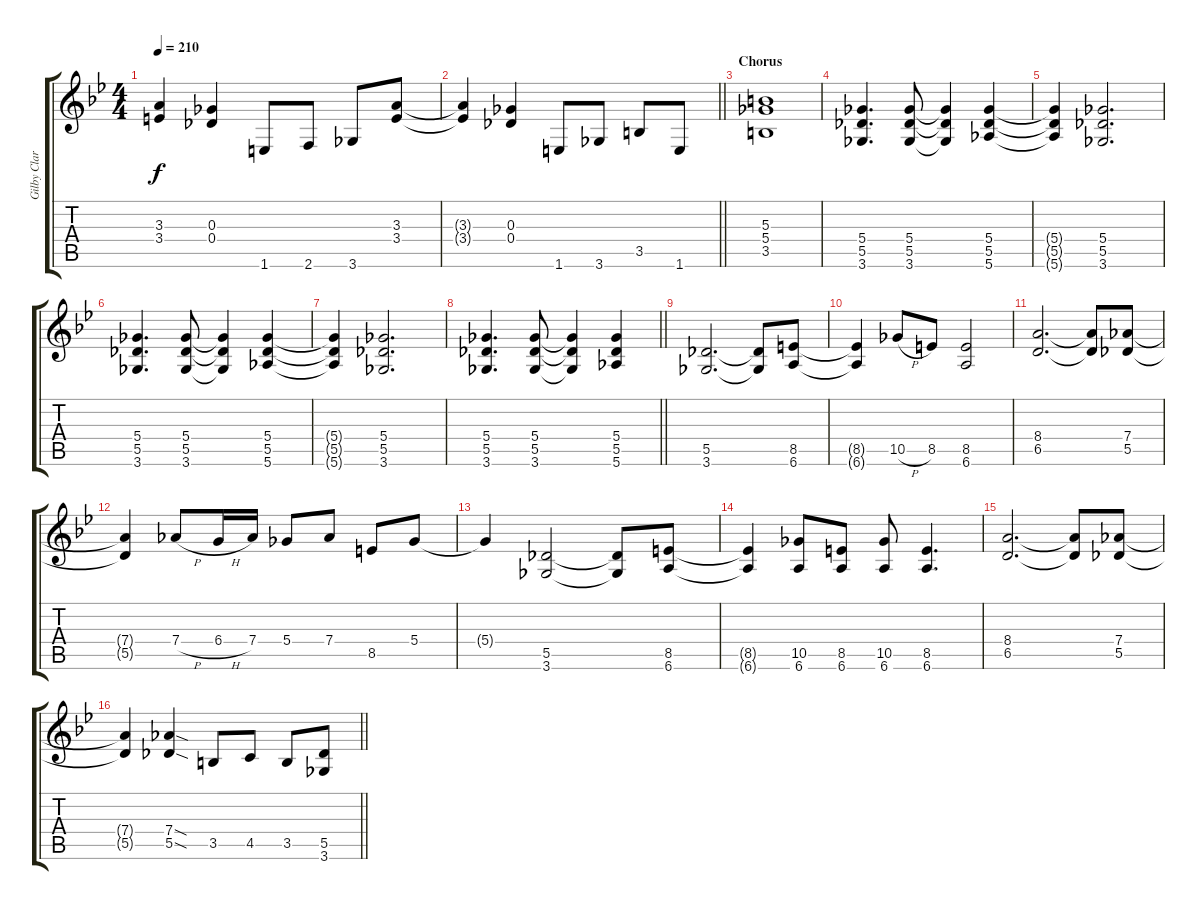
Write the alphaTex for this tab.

\track ("Gilby Clarke - Rhytm Guitar" "Gilby Clar") {instrument overdrivenguitar}
\staff {score tabs}
\tuning (Eb4 Bb3 Gb3 Db3 Ab2 Eb2) {hide}
\ts (4 4)
\tempo 210
\clef g2
\ks bb
(3.3 3.4).4{dy f} (0.3 0.4).4 1.6.8 2.6.8 3.6.8 (3.3 3.4).8 |
\barLineRight lightlight
(3.3{t} 3.4{t}).4 (0.3 0.4).4 1.6.8 3.6.8 3.5.8 1.6.8 |
\section ("" "Chorus")
(5.3 5.4 3.5).1 |
(5.4 5.5 3.6).4{d} (5.4 5.5 3.6).8 (5.4{t} 5.5{t} 3.6{t}).4 (5.4 5.5 5.6).4 |
(5.4{t} 5.5{t} 5.6{t}).4 (5.4 5.5 3.6).2{d} |
(5.4 5.5 3.6).4{d} (5.4 5.5 3.6).8 (5.4{t} 5.5{t} 3.6{t}).4 (5.4 5.5 5.6).4 |
(5.4{t} 5.5{t} 5.6{t}).4 (5.4 5.5 3.6).2{d} |
\barLineRight lightlight
(5.4 5.5 3.6).4{d} (5.4 5.5 3.6).8 (5.4{t} 5.5{t} 3.6{t}).4 (5.4 5.5 5.6).4 |
(5.5 3.6).2{d} (5.5{t} 3.6{t}).8 (8.5 6.6).8 |
(8.5{t} 6.6{t}).4 10.5{h}.8 8.5.8 (8.5 6.6).2 |
(8.4 6.5).2{d} (8.4{t} 6.5{t}).8 (7.4 5.5).8 |
(7.4{t} 5.5{t}).4 7.4{h}.8 6.4{h}.16 7.4.16 5.4.8 7.4.8 8.5.8 5.4.8 |
5.4{t}.4 (5.5 3.6).2 (5.5{t} 3.6{t}).8 (8.5 6.6).8 |
(8.5{t} 6.6{t}).4 (10.5 6.6).8 (8.5 6.6).8 (10.5 6.6).8 (8.5 6.6).4{d} |
(8.4 6.5).2{d} (8.4{t} 6.5{t}).8 (7.4 5.5).8 |
\barLineRight lightlight
(7.4{t} 5.5{t}).4 (7.4{sod} 5.5{sod}).4 3.5.8 4.5.8 3.5.8 (5.5 3.6).8
